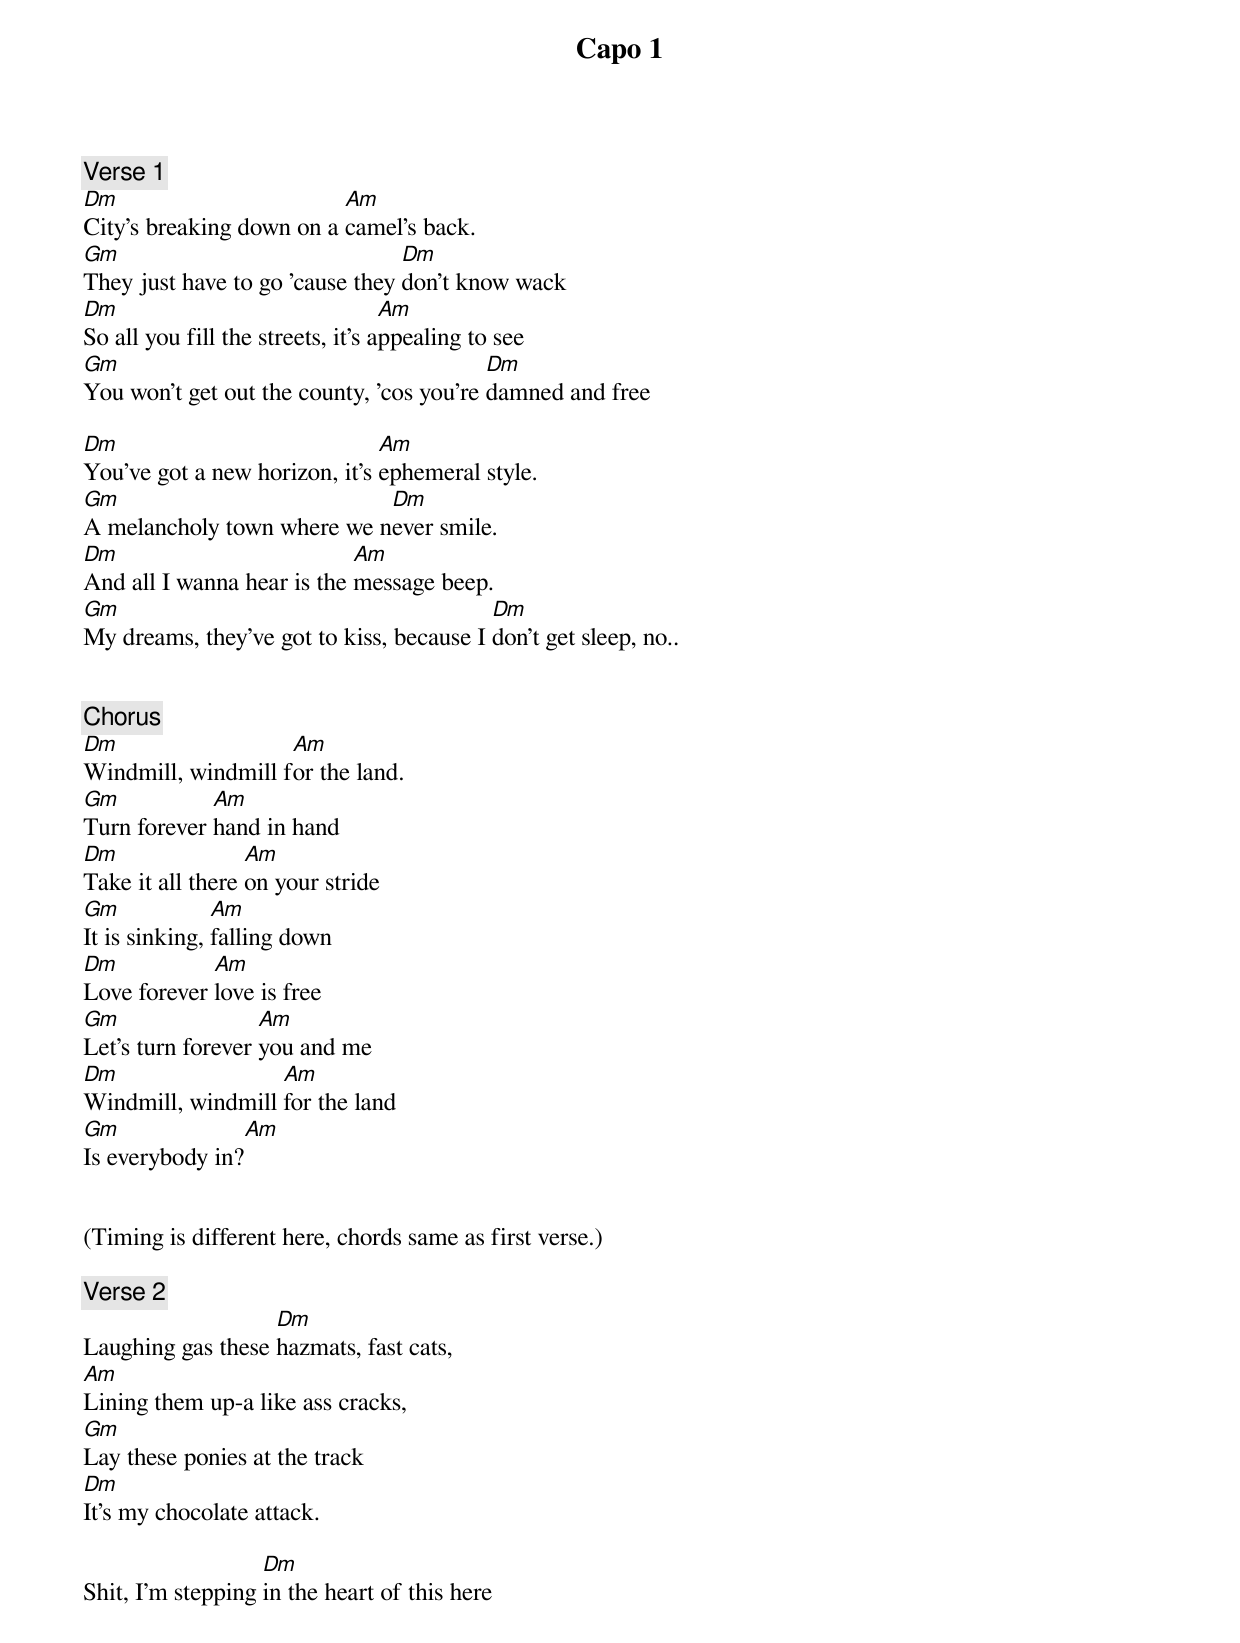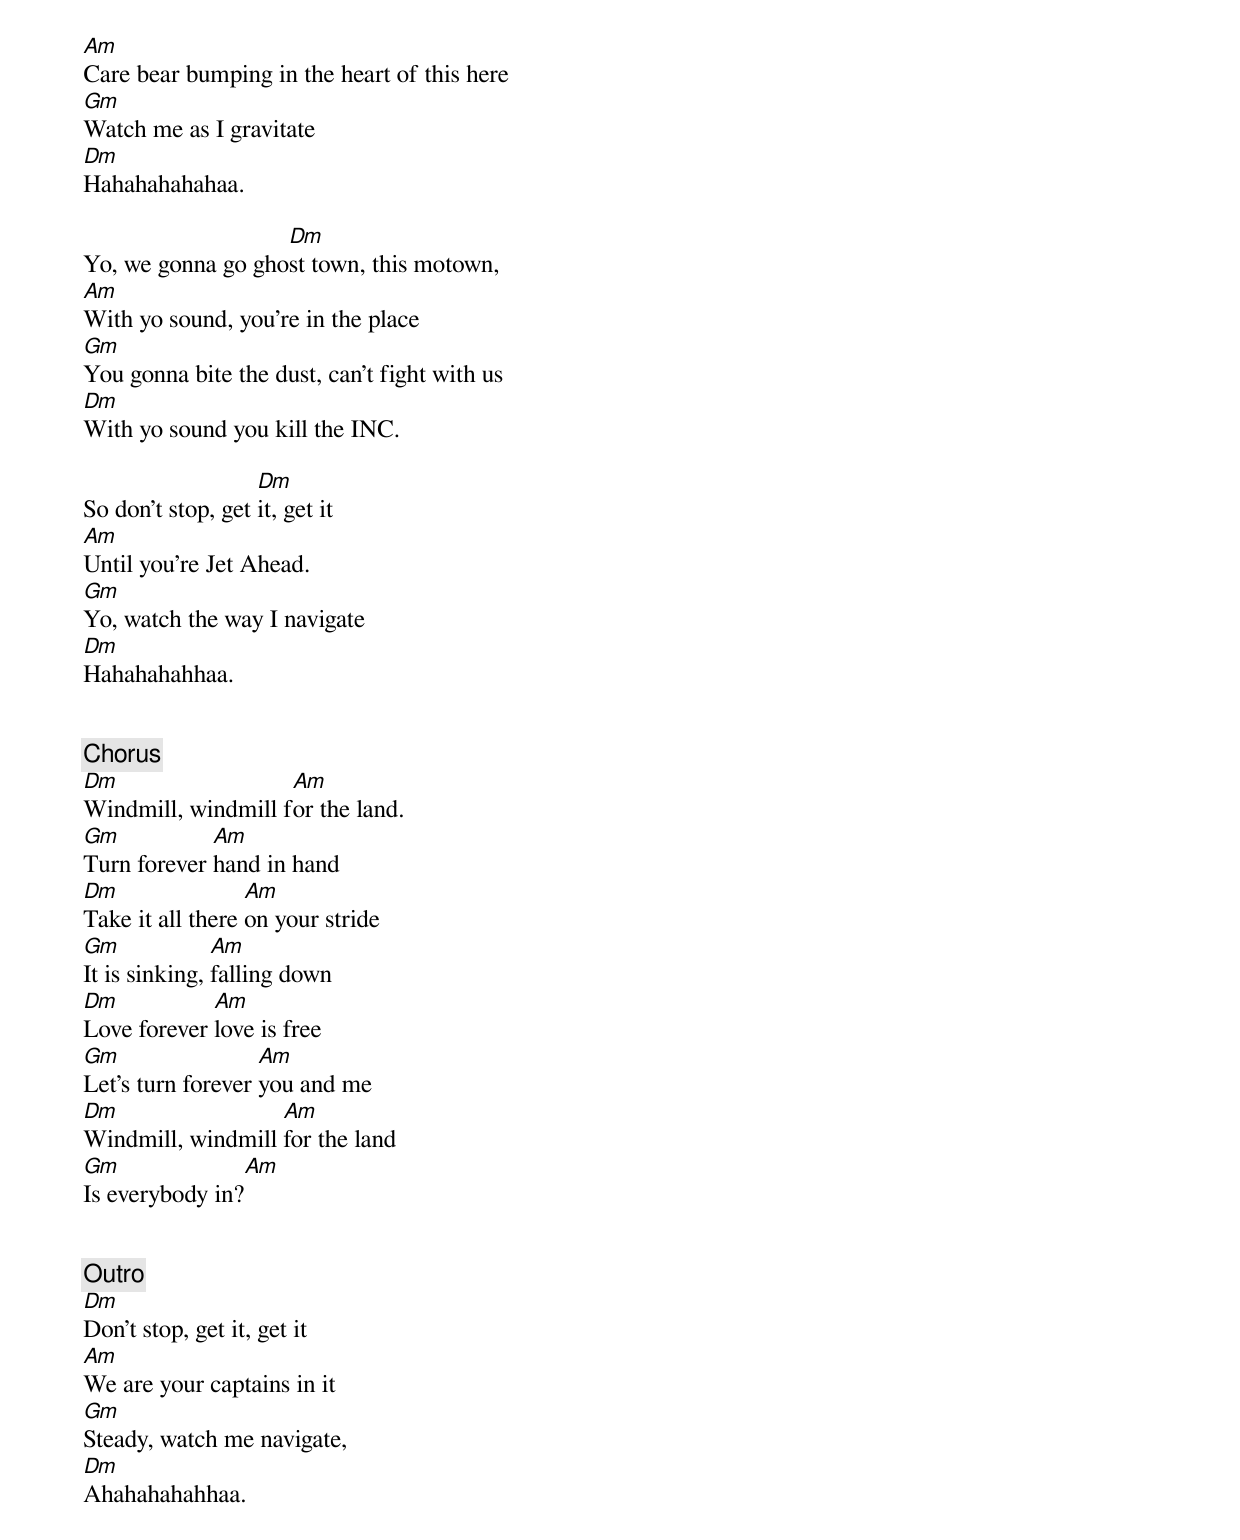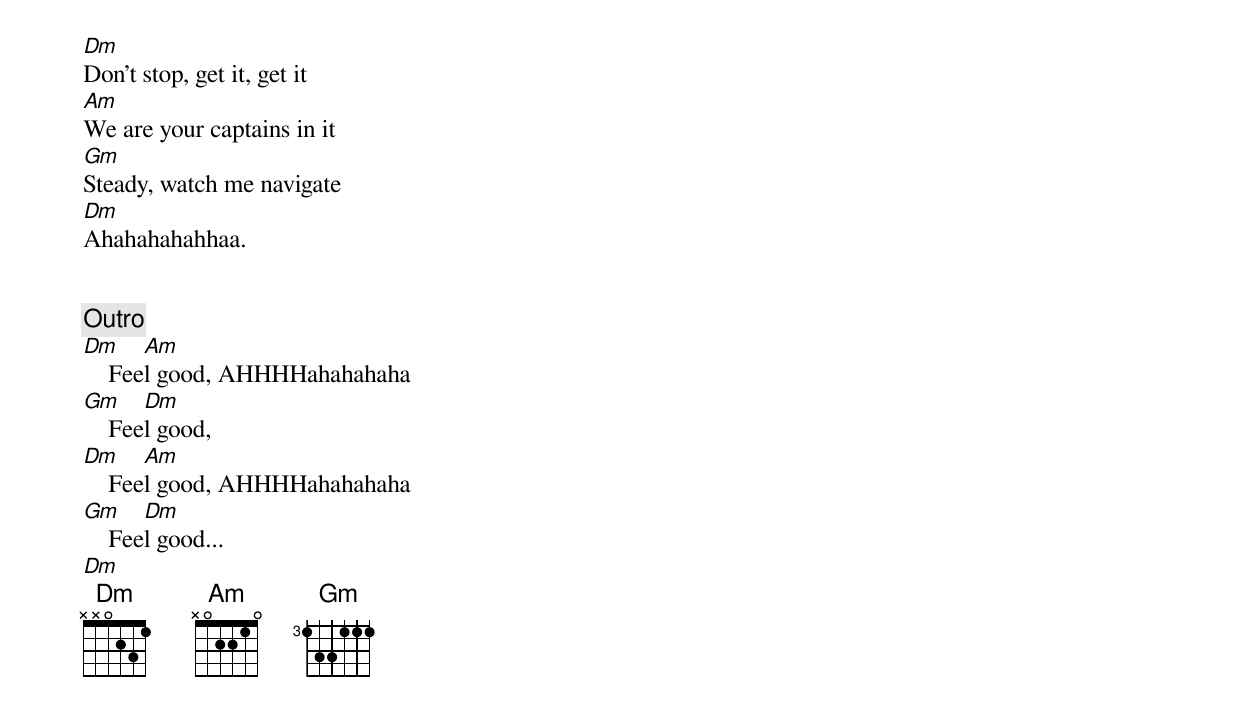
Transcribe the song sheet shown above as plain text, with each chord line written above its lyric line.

Capo 1

[Verse 1]
Dm                        Am
City's breaking down on a camel's back.
Gm                               Dm
They just have to go 'cause they don't know wack
Dm                                 Am
So all you fill the streets, it's appealing to see
Gm                                        Dm
You won't get out the county, 'cos you're damned and free

Dm                             Am
You've got a new horizon, it's ephemeral style.
Gm                          Dm
A melancholy town where we never smile.
Dm                          Am
And all I wanna hear is the message beep.
Gm                                        Dm
My dreams, they've got to kiss, because I don't get sleep, no..


[Chorus]
Dm                  Am
Windmill, windmill for the land.
Gm           Am
Turn forever hand in hand
Dm                Am
Take it all there on your stride
Gm             Am
It is sinking, falling down
Dm           Am
Love forever love is free
Gm                 Am
Let's turn forever you and me
Dm                 Am
Windmill, windmill for the land
Gm                 Am
Is everybody in?


(Timing is different here, chords same as first verse.)

[Verse 2]
                   Dm
Laughing gas these hazmats, fast cats,
Am
Lining them up-a like ass cracks,
Gm
Lay these ponies at the track
Dm
It's my chocolate attack.

                   Dm
Shit, I'm stepping in the heart of this here
Am
Care bear bumping in the heart of this here
Gm
Watch me as I gravitate
Dm
Hahahahahahaa.

                   Dm
Yo, we gonna go ghost town, this motown,
Am
With yo sound, you're in the place
Gm
You gonna bite the dust, can't fight with us
Dm
With yo sound you kill the INC.

                   Dm
So don't stop, get it, get it
Am
Until you're Jet Ahead.
Gm
Yo, watch the way I navigate
Dm
Hahahahahhaa.


[Chorus]
Dm                  Am
Windmill, windmill for the land.
Gm           Am
Turn forever hand in hand
Dm                Am
Take it all there on your stride
Gm             Am
It is sinking, falling down
Dm           Am
Love forever love is free
Gm                 Am
Let's turn forever you and me
Dm                 Am
Windmill, windmill for the land
Gm                 Am
Is everybody in?


[Outro]
Dm
Don't stop, get it, get it
Am
We are your captains in it
Gm
Steady, watch me navigate,
Dm
Ahahahahahhaa.

Dm
Don't stop, get it, get it
Am
We are your captains in it
Gm
Steady, watch me navigate
Dm
Ahahahahahhaa.


[Outro]
Dm     Am
    Feel good, AHHHHahahahaha
Gm     Dm
    Feel good,
Dm     Am
    Feel good, AHHHHahahahaha
Gm     Dm
    Feel good...
Dm
